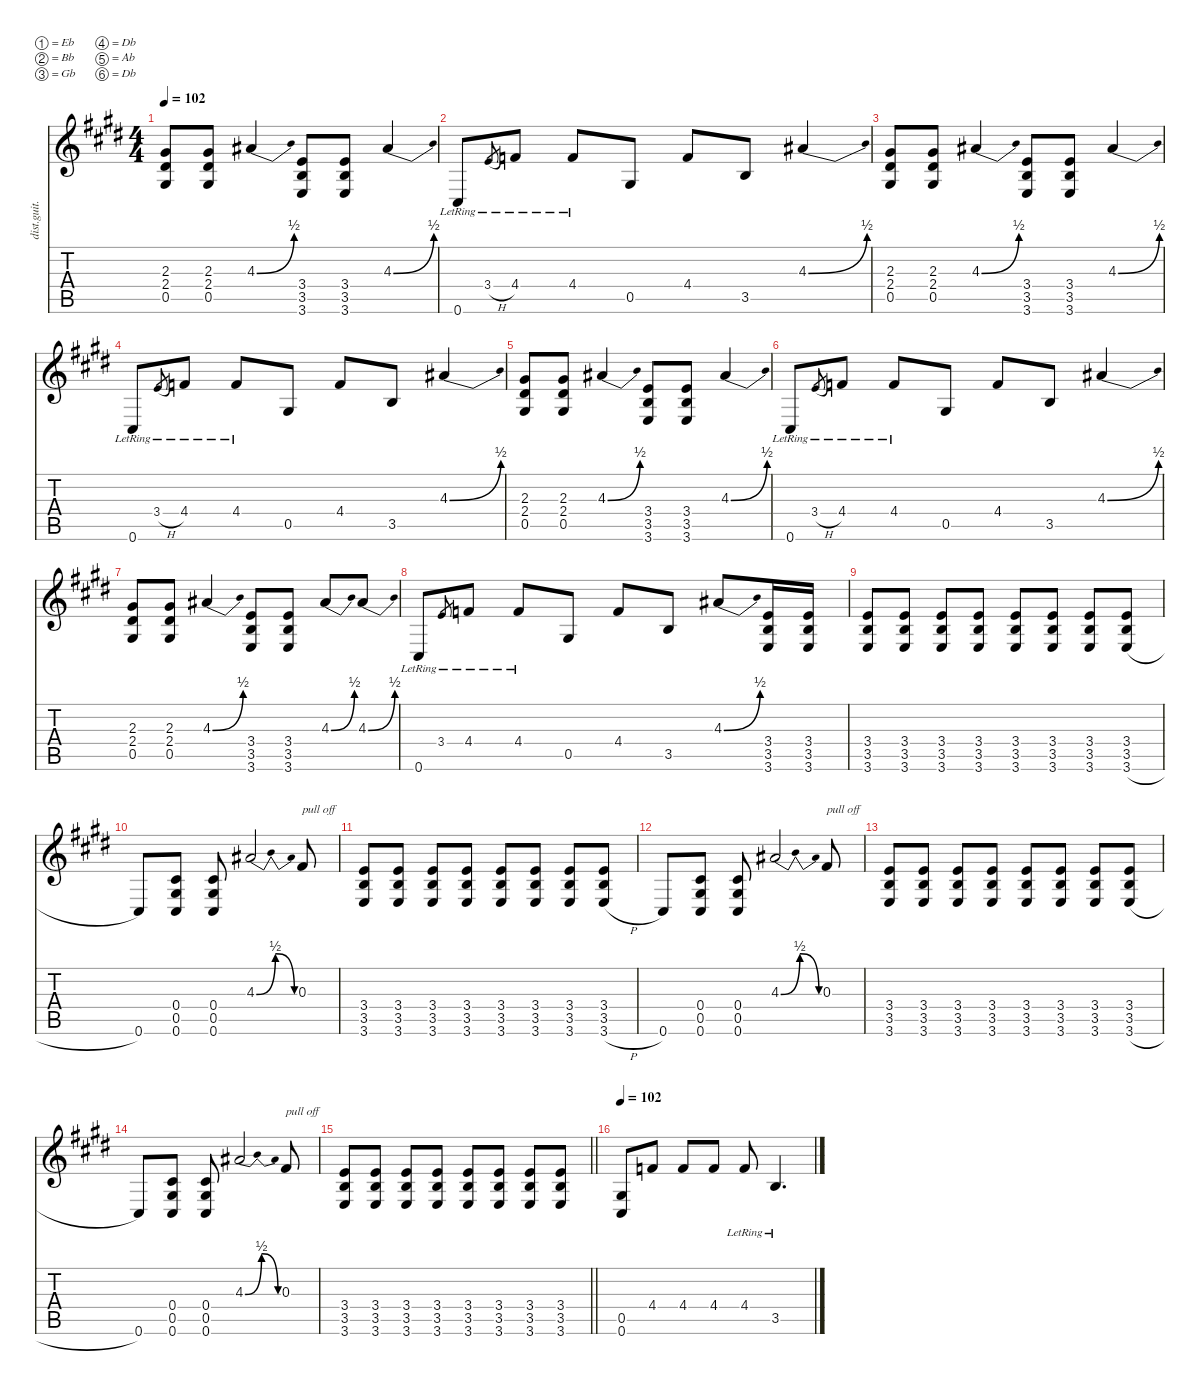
\defaultSystemsLayout 4
\hideDynamics
\bracketExtendMode nobrackets
\otherSystemsTrackNameOrientation horizontal
\track ("Distortion" "dist.guit.") {instrument distortionguitar}
\staff {score tabs}
\tuning (Eb4 Bb3 Gb3 Db3 Ab2 Db2)
\ts (4 4)
\tempo 102
\clef g2
\ks c#minor
(2.3{acc #} 2.4{acc #} 0.5{acc #}).8{dy f beam Up} (2.3{acc #} 2.4{acc #} 0.5{acc #}).8{beam Up} 4.3{be (bend 0 0 30 2) acc #}.4{beam Up} (3.4{acc forcenatural} 3.5{acc forcenatural} 3.6{acc forcenatural}).8{beam Up} (3.4{acc forcenatural} 3.5{acc forcenatural} 3.6{acc forcenatural}).8{beam Up} 4.3{be (bend 0 0 30 2) acc #}.4{beam Up} |
0.6{lr acc #}.8{beam Up} 3.4{h lr acc forcenatural}.8{gr dy mf beam Up} 4.4{lr acc forcenatural}.8{dy f beam Up} 4.4{lr acc forcenatural}.8{beam Up} 0.5{acc #}.8{beam Up} 4.4{acc forcenatural}.8{beam Up} 3.5{acc forcenatural}.8{beam Up} 4.3{be (bend 0 0 30 2) acc #}.4{beam Up} |
(2.3{acc #} 2.4{acc #} 0.5{acc #}).8{beam Up} (2.3{acc #} 2.4{acc #} 0.5{acc #}).8{beam Up} 4.3{be (bend 0 0 30 2) acc #}.4{beam Up} (3.4{acc forcenatural} 3.5{acc forcenatural} 3.6{acc forcenatural}).8{beam Up} (3.4{acc forcenatural} 3.5{acc forcenatural} 3.6{acc forcenatural}).8{beam Up} 4.3{be (bend 0 0 30 2) acc #}.4{beam Up} |
0.6{lr acc #}.8{beam Up} 3.4{h lr acc forcenatural}.8{gr dy mf beam Up} 4.4{lr acc forcenatural}.8{dy f beam Up} 4.4{lr acc forcenatural}.8{beam Up} 0.5{acc #}.8{beam Up} 4.4{acc forcenatural}.8{beam Up} 3.5{acc forcenatural}.8{beam Up} 4.3{be (bend 0 0 30 2) acc #}.4{beam Up} |
(2.3{acc #} 2.4{acc #} 0.5{acc #}).8{beam Up} (2.3{acc #} 2.4{acc #} 0.5{acc #}).8{beam Up} 4.3{be (bend 0 0 30 2) acc #}.4{beam Up} (3.4{acc forcenatural} 3.5{acc forcenatural} 3.6{acc forcenatural}).8{beam Up} (3.4{acc forcenatural} 3.5{acc forcenatural} 3.6{acc forcenatural}).8{beam Up} 4.3{be (bend 0 0 30 2) acc #}.4{beam Up} |
0.6{lr acc #}.8{beam Up} 3.4{h lr acc forcenatural}.8{gr dy mf beam Up} 4.4{lr acc forcenatural}.8{dy f beam Up} 4.4{lr acc forcenatural}.8{beam Up} 0.5{acc #}.8{beam Up} 4.4{acc forcenatural}.8{beam Up} 3.5{acc forcenatural}.8{beam Up} 4.3{be (bend 0 0 30 2) acc #}.4{beam Up} |
(2.3{acc #} 2.4{acc #} 0.5{acc #}).8{beam Up} (2.3{acc #} 2.4{acc #} 0.5{acc #}).8{beam Up} 4.3{be (bend 0 0 30 2) acc #}.4{beam Up} (3.4{acc forcenatural} 3.5{acc forcenatural} 3.6{acc forcenatural}).8{beam Up} (3.4{acc forcenatural} 3.5{acc forcenatural} 3.6{acc forcenatural}).8{beam Up} 4.3{be (bend 0 0 30 2) acc #}.8{beam Up} 4.3{be (bend 0 0 30 2) acc #}.8{beam Up} |
0.6{lr acc #}.8{beam Up} 3.4{lr acc forcenatural}.8{gr dy mf beam Up} 4.4{lr acc forcenatural}.8{dy f beam Up} 4.4{lr acc forcenatural}.8{beam Up} 0.5{acc #}.8{beam Up} 4.4{acc forcenatural}.8{beam Up} 3.5{acc forcenatural}.8{beam Up} 4.3{be (bend 0 0 30 2) acc #}.8{beam Up} (3.4{acc forcenatural} 3.5{acc forcenatural} 3.6{acc forcenatural}).16{beam Up} (3.4{acc forcenatural} 3.5{acc forcenatural} 3.6{acc forcenatural}).16{beam Up} |
(3.4{acc forcenatural} 3.5{acc forcenatural} 3.6{acc forcenatural}).8{beam Up} (3.4{acc forcenatural} 3.5{acc forcenatural} 3.6{acc forcenatural}).8{beam Up} (3.4{acc forcenatural} 3.5{acc forcenatural} 3.6{acc forcenatural}).8{beam Up} (3.4{acc forcenatural} 3.5{acc forcenatural} 3.6{acc forcenatural}).8{beam Up} (3.4{acc forcenatural} 3.5{acc forcenatural} 3.6{acc forcenatural}).8{beam Up} (3.4{acc forcenatural} 3.5{acc forcenatural} 3.6{acc forcenatural}).8{beam Up} (3.4{acc forcenatural} 3.5{acc forcenatural} 3.6{acc forcenatural}).8{beam Up} (3.4{acc forcenatural} 3.5{acc forcenatural} 3.6{h acc forcenatural}).8{beam Up} |
0.6{acc #}.8{beam Up} (0.4{acc #} 0.5{acc #} 0.6{acc #}).8{beam Up} (0.4{acc #} 0.5{acc #} 0.6{acc #}).8{beam Up} 4.3{be (bendrelease 0 0 15 2 45 2 60 0) acc #}.2{beam Up} 0.3{acc #}.8{txt "pull off" beam Up} |
(3.4{acc forcenatural} 3.5{acc forcenatural} 3.6{acc forcenatural}).8{beam Up} (3.4{acc forcenatural} 3.5{acc forcenatural} 3.6{acc forcenatural}).8{beam Up} (3.4{acc forcenatural} 3.5{acc forcenatural} 3.6{acc forcenatural}).8{beam Up} (3.4{acc forcenatural} 3.5{acc forcenatural} 3.6{acc forcenatural}).8{beam Up} (3.4{acc forcenatural} 3.5{acc forcenatural} 3.6{acc forcenatural}).8{beam Up} (3.4{acc forcenatural} 3.5{acc forcenatural} 3.6{acc forcenatural}).8{beam Up} (3.4{acc forcenatural} 3.5{acc forcenatural} 3.6{acc forcenatural}).8{beam Up} (3.4{acc forcenatural} 3.5{acc forcenatural} 3.6{h acc forcenatural}).8{beam Up} |
0.6{acc #}.8{beam Up} (0.4{acc #} 0.5{acc #} 0.6{acc #}).8{beam Up} (0.4{acc #} 0.5{acc #} 0.6{acc #}).8{beam Up} 4.3{be (bendrelease 0 0 15 2 45 2 60 0) acc #}.2{beam Up} 0.3{acc #}.8{txt "pull off" beam Up} |
(3.4{acc forcenatural} 3.5{acc forcenatural} 3.6{acc forcenatural}).8{beam Up} (3.4{acc forcenatural} 3.5{acc forcenatural} 3.6{acc forcenatural}).8{beam Up} (3.4{acc forcenatural} 3.5{acc forcenatural} 3.6{acc forcenatural}).8{beam Up} (3.4{acc forcenatural} 3.5{acc forcenatural} 3.6{acc forcenatural}).8{beam Up} (3.4{acc forcenatural} 3.5{acc forcenatural} 3.6{acc forcenatural}).8{beam Up} (3.4{acc forcenatural} 3.5{acc forcenatural} 3.6{acc forcenatural}).8{beam Up} (3.4{acc forcenatural} 3.5{acc forcenatural} 3.6{acc forcenatural}).8{beam Up} (3.4{acc forcenatural} 3.5{acc forcenatural} 3.6{h acc forcenatural}).8{beam Up} |
0.6{acc #}.8{beam Up} (0.4{acc #} 0.5{acc #} 0.6{acc #}).8{beam Up} (0.4{acc #} 0.5{acc #} 0.6{acc #}).8{beam Up} 4.3{be (bendrelease 0 0 15 2 45 2 60 0) acc #}.2{beam Up} 0.3{acc #}.8{txt "pull off" beam Up} |
\barLineRight lightlight
(3.4{acc forcenatural} 3.5{acc forcenatural} 3.6{acc forcenatural}).8{beam Up} (3.4{acc forcenatural} 3.5{acc forcenatural} 3.6{acc forcenatural}).8{beam Up} (3.4{acc forcenatural} 3.5{acc forcenatural} 3.6{acc forcenatural}).8{beam Up} (3.4{acc forcenatural} 3.5{acc forcenatural} 3.6{acc forcenatural}).8{beam Up} (3.4{acc forcenatural} 3.5{acc forcenatural} 3.6{acc forcenatural}).8{beam Up} (3.4{acc forcenatural} 3.5{acc forcenatural} 3.6{acc forcenatural}).8{beam Up} (3.4{acc forcenatural} 3.5{acc forcenatural} 3.6{acc forcenatural}).8{beam Up} (3.4{acc forcenatural} 3.5{acc forcenatural} 3.6{acc forcenatural}).8{beam Up} |
\tempo 102
(0.5{acc #} 0.6{acc #}).8{beam Up} 4.4{acc forcenatural}.8{beam Up} 4.4{acc forcenatural}.8{beam Up} 4.4{acc forcenatural}.8{beam Up} 4.4{lr acc forcenatural}.8{beam Up} 3.5{lr acc forcenatural}.4{d beam Up}
